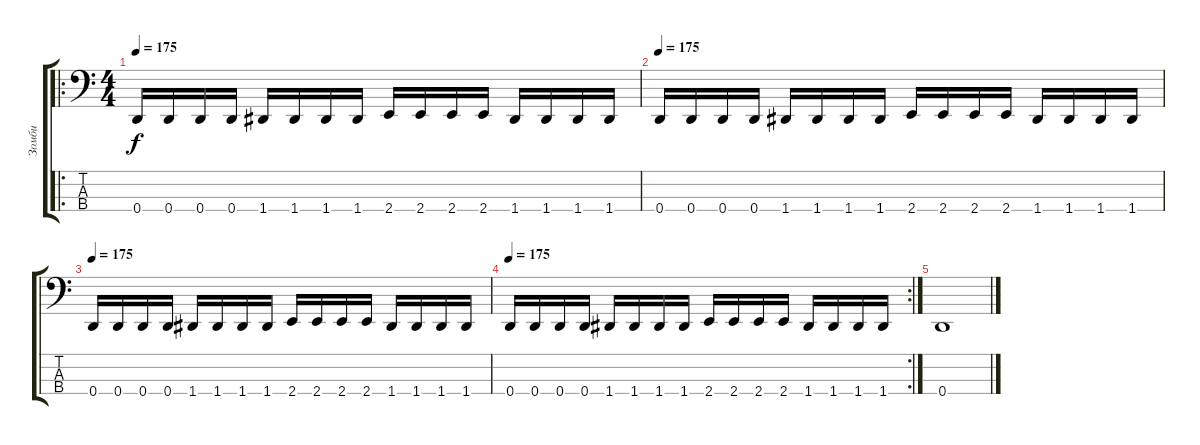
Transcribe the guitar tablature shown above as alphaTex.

\track ("Зомби" "Зомби") {instrument electricbasspick}
\staff {score tabs}
\tuning (G2 D2 A1 D1) {hide}
\ro
\ts (4 4)
\tempo 175
\clef f4
\ks c
0.4.16{dy f} 0.4.16 0.4.16 0.4.16 1.4.16 1.4.16 1.4.16 1.4.16 2.4.16 2.4.16 2.4.16 2.4.16 1.4.16 1.4.16 1.4.16 1.4.16 |
\tempo 175
0.4.16 0.4.16 0.4.16 0.4.16 1.4.16 1.4.16 1.4.16 1.4.16 2.4.16 2.4.16 2.4.16 2.4.16 1.4.16 1.4.16 1.4.16 1.4.16 |
\tempo 175
0.4.16 0.4.16 0.4.16 0.4.16 1.4.16 1.4.16 1.4.16 1.4.16 2.4.16 2.4.16 2.4.16 2.4.16 1.4.16 1.4.16 1.4.16 1.4.16 |
\rc 2
\tempo 175
0.4.16 0.4.16 0.4.16 0.4.16 1.4.16 1.4.16 1.4.16 1.4.16 2.4.16 2.4.16 2.4.16 2.4.16 1.4.16 1.4.16 1.4.16 1.4.16 |
0.4.1
